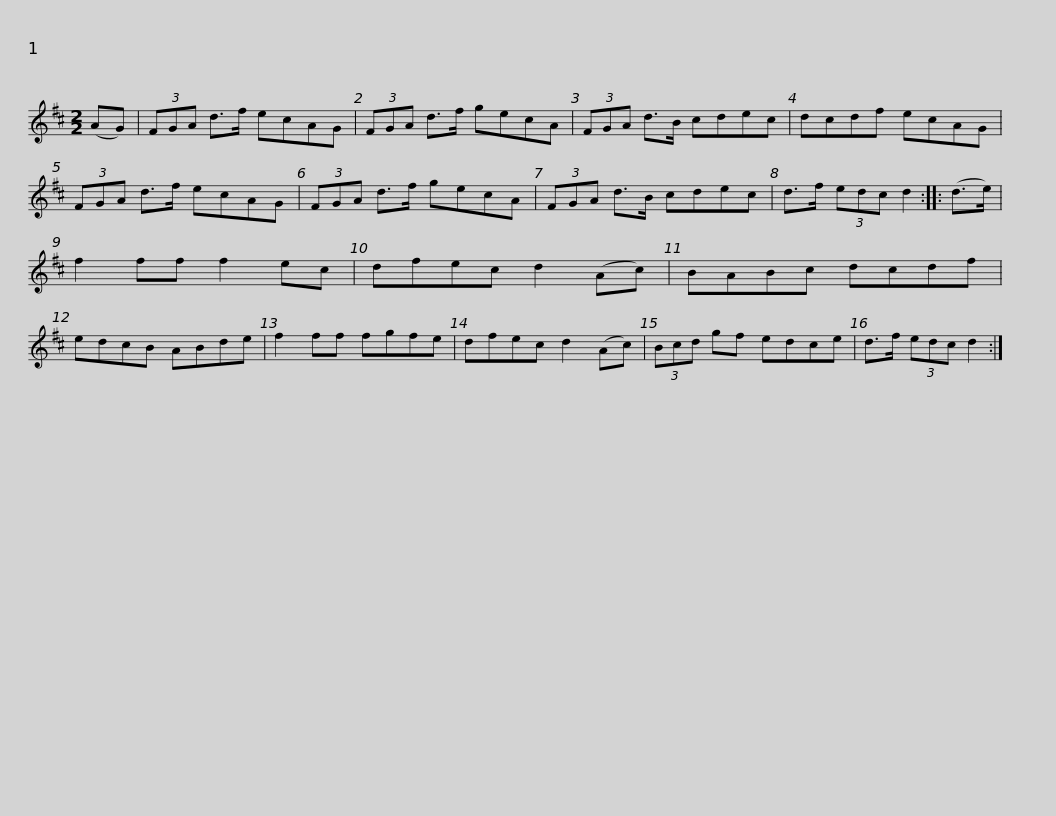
X:1
L:1/8
M:2/2
I:linebreak $
K:D
V:1 treble
V:1
 (AG) | (3FGA d>f ecAG | (3FGA d>f gecA | (3FGA d>B cdec | dcdf ecAG |$ %5
 (3FGA d>f ecAG | (3FGA d>f gecA | (3FGA d>B cdec | d>f (3edc d2 :: (d>e) | %10
 f2 ff f2 ec |$ dfec d2 (Ac) | BABc dcdf | edcB ABde | f2 ff fgfe | %15
 dfec d2 (Ac) | (3Bcd gf edce |$ d>f (3edc d2 :| %18
